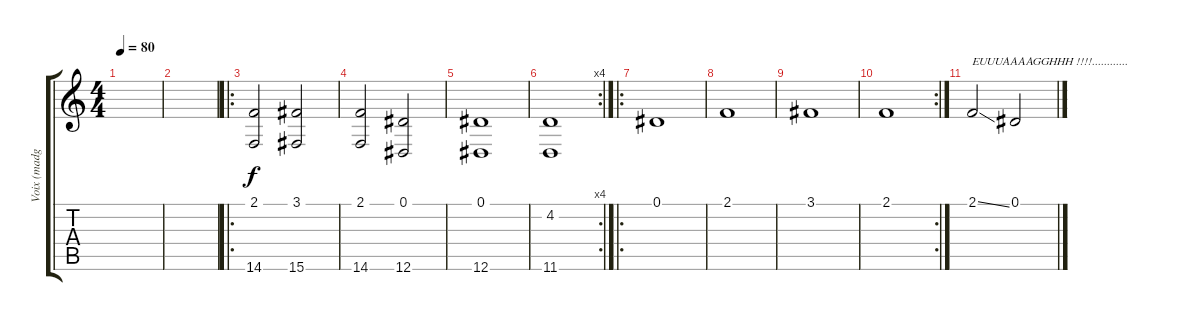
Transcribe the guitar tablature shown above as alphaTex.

\track ("Voix (madguy)" "Voix (madg") {instrument synthvoice}
\staff {score tabs}
\tuning (Eb4 Bb3 Gb3 Db3 Ab2 Eb2) {hide}
\ts (4 4)
\tempo 80
\clef g2
\ks c
|
|
\ro
(2.1 14.6).2 (3.1 15.6).2 |
(2.1 14.6).2 (0.1 12.6).2 |
(0.1 12.6).1 |
\rc 4
(4.2 11.6).1 |
\ro
0.1.1 |
2.1.1 |
3.1.1 |
\rc 2
2.1.1 |
2.1{ss}.2{txt "EUUUAAAAGGHHH !!!!............"} 0.1.2
